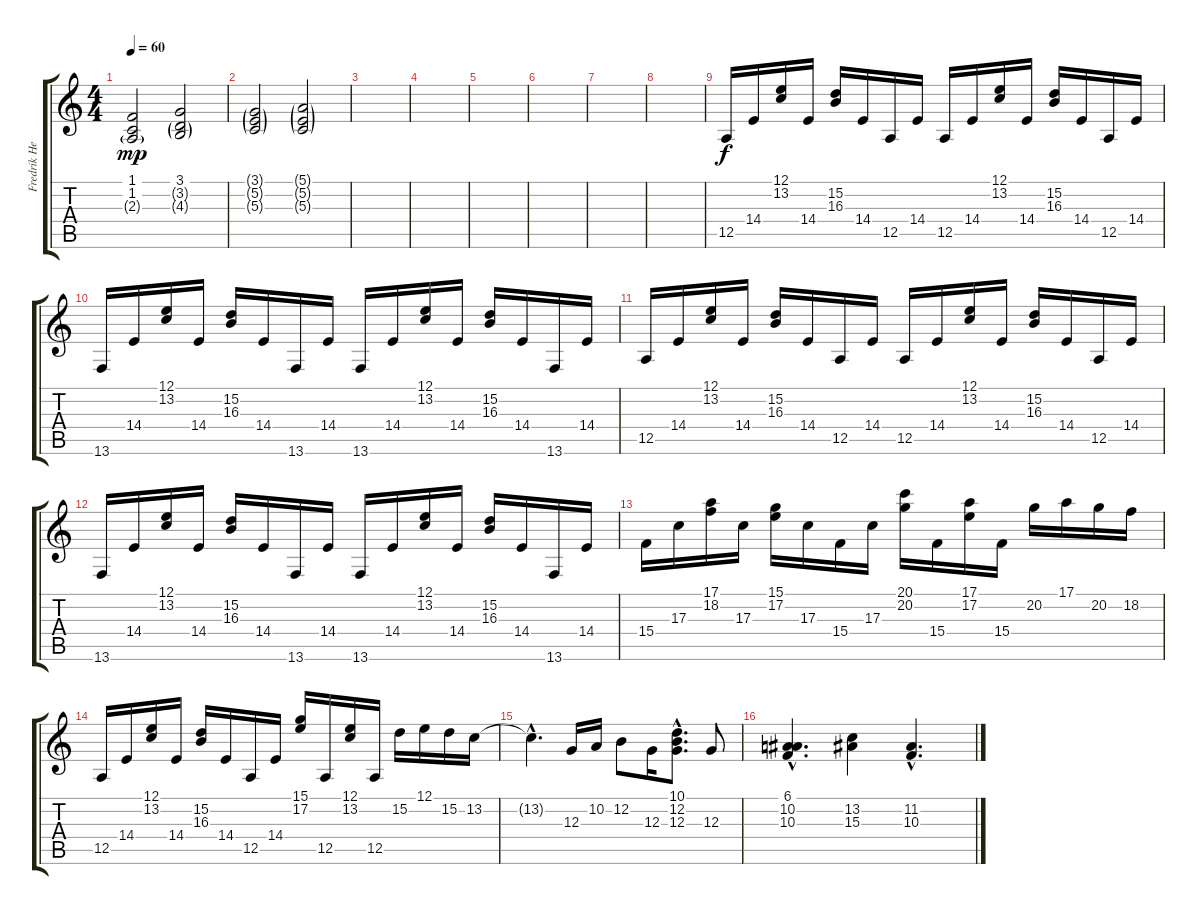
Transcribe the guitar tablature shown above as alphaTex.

\track ("Fredrik Hermansson" "Fredrik He") {instrument brightacousticpiano}
\staff {score tabs}
\tuning (E4 B3 G3 D3 A2 E2) {hide}
\ts (4 4)
\tempo 60
\clef g2
\ks c
(1.1 1.2 2.3{g}).2{dy mp} (3.1 3.2{g} 4.3{g}).2 |
(3.1{g} 5.2{g} 5.3{g}).2 (5.1{g} 5.2{g} 5.3{g}).2 |
|
|
|
|
|
|
12.5.16{dy f} 14.4.16 (12.1 13.2).16 14.4.16 (15.2 16.3).16 14.4.16 12.5.16 14.4.16 12.5.16 14.4.16 (12.1 13.2).16 14.4.16 (15.2 16.3).16 14.4.16 12.5.16 14.4.16 |
13.6.16 14.4.16 (12.1 13.2).16 14.4.16 (15.2 16.3).16 14.4.16 13.6.16 14.4.16 13.6.16 14.4.16 (12.1 13.2).16 14.4.16 (15.2 16.3).16 14.4.16 13.6.16 14.4.16 |
12.5.16 14.4.16 (12.1 13.2).16 14.4.16 (15.2 16.3).16 14.4.16 12.5.16 14.4.16 12.5.16 14.4.16 (12.1 13.2).16 14.4.16 (15.2 16.3).16 14.4.16 12.5.16 14.4.16 |
13.6.16 14.4.16 (12.1 13.2).16 14.4.16 (15.2 16.3).16 14.4.16 13.6.16 14.4.16 13.6.16 14.4.16 (12.1 13.2).16 14.4.16 (15.2 16.3).16 14.4.16 13.6.16 14.4.16 |
15.4.16 17.3.16 (17.1 18.2).16 17.3.16 (15.1 17.2).16 17.3.16 15.4.16 17.3.16 (20.1 20.2).16 15.4.16 (17.1 17.2).16 15.4.16 20.2.16 17.1.16 20.2.16 18.2.16 |
12.5.16 14.4.16 (12.1 13.2).16 14.4.16 (15.2 16.3).16 14.4.16 12.5.16 14.4.16 (15.1 17.2).16 12.5.16 (12.1 13.2).16 12.5.16 15.2.16 12.1.16 15.2.16 13.2.16 |
13.2{hac t}.4{d} 12.3.16 10.2.16 12.2.8 12.3.16 (10.1{hac} 12.2{hac} 12.3{hac}).8{d} 12.3.8 |
(6.1{hac} 10.2{hac} 10.3{hac}).4{d} (13.2 15.3).4 (11.2{hac} 10.3{hac}).4{d}
